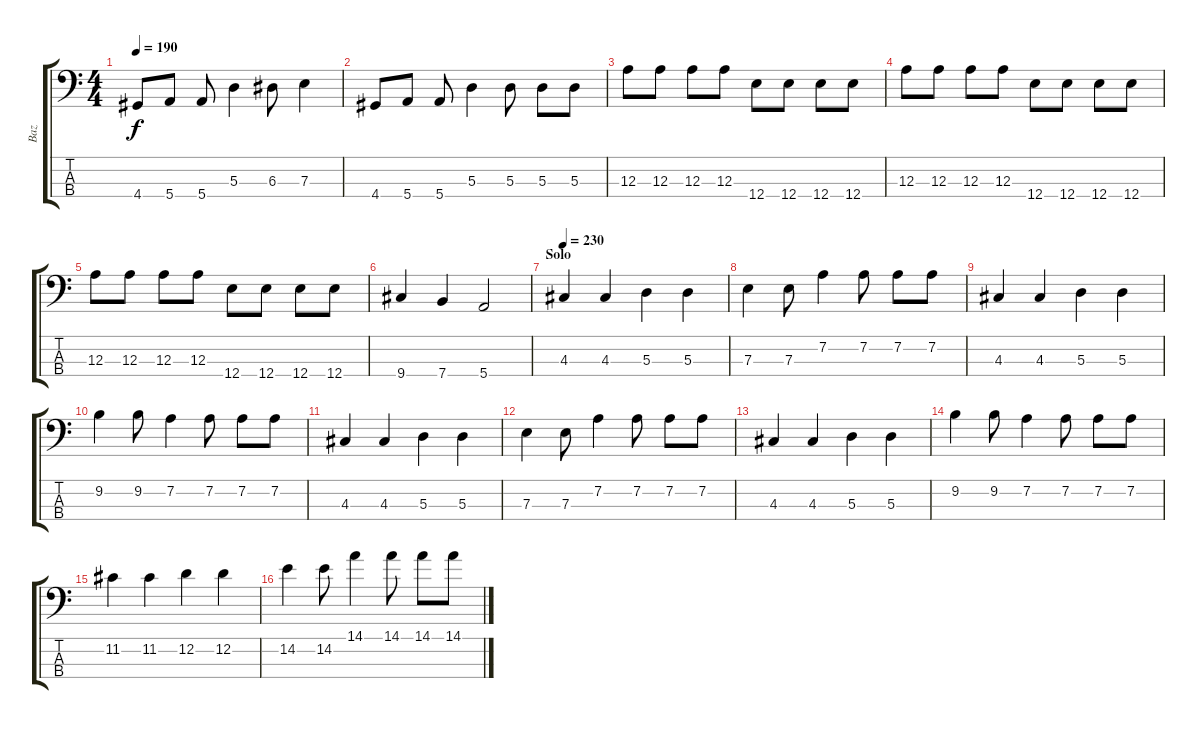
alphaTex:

\track ("Baz" "Baz") {instrument electricbassfinger}
\staff {score tabs}
\tuning (G2 D2 A1 E1) {hide}
\ts (4 4)
\tempo 190
\clef f4
\ks c
4.4.8{dy f} 5.4.8 5.4.8 5.3.4 6.3.8 7.3.4 |
4.4.8 5.4.8 5.4.8 5.3.4 5.3.8 5.3.8 5.3.8 |
12.3.8 12.3.8 12.3.8 12.3.8 12.4.8 12.4.8 12.4.8 12.4.8 |
12.3.8 12.3.8 12.3.8 12.3.8 12.4.8 12.4.8 12.4.8 12.4.8 |
12.3.8 12.3.8 12.3.8 12.3.8 12.4.8 12.4.8 12.4.8 12.4.8 |
9.4.4 7.4.4 5.4.2 |
\section ("" "Solo")
\tempo 230
4.3.4 4.3.4 5.3.4 5.3.4 |
7.3.4 7.3.8 7.2.4 7.2.8 7.2.8 7.2.8 |
4.3.4 4.3.4 5.3.4 5.3.4 |
9.2.4 9.2.8 7.2.4 7.2.8 7.2.8 7.2.8 |
4.3.4 4.3.4 5.3.4 5.3.4 |
7.3.4 7.3.8 7.2.4 7.2.8 7.2.8 7.2.8 |
4.3.4 4.3.4 5.3.4 5.3.4 |
9.2.4 9.2.8 7.2.4 7.2.8 7.2.8 7.2.8 |
11.2.4 11.2.4 12.2.4 12.2.4 |
14.2.4 14.2.8 14.1.4 14.1.8 14.1.8 14.1.8
